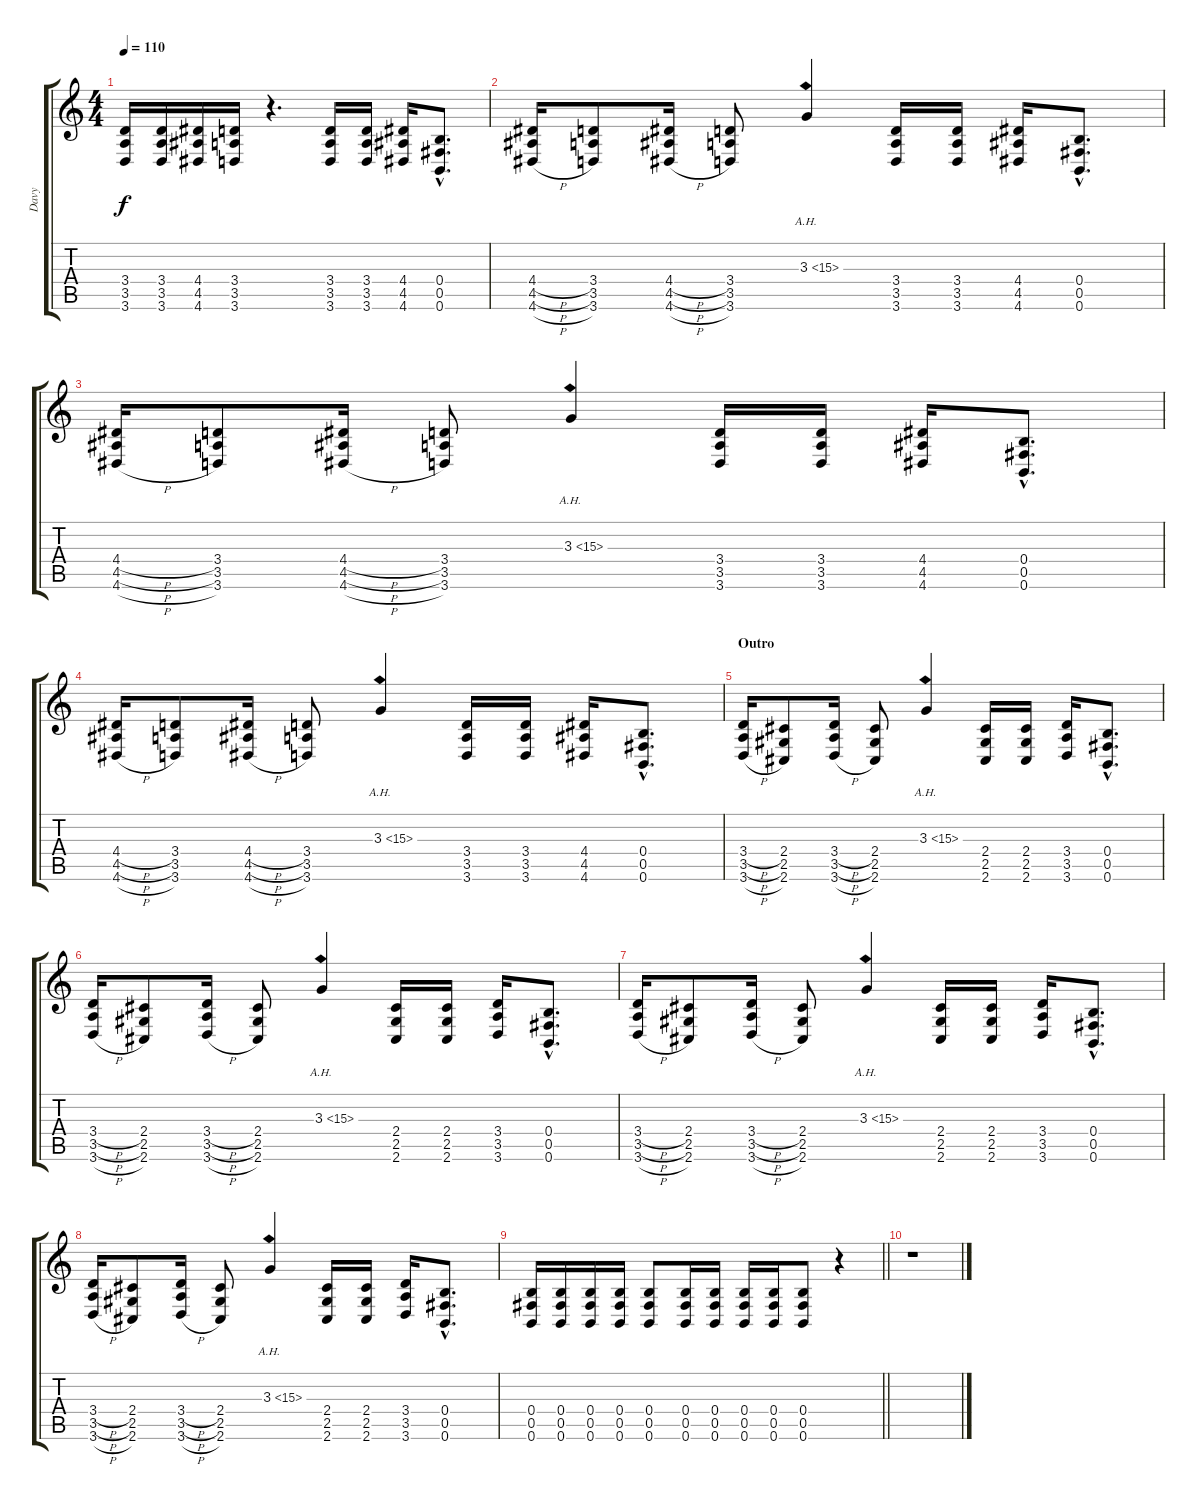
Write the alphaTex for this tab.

\track ("Davy" "Davy") {instrument distortionguitar}
\staff {score tabs}
\tuning (Db4 Ab3 E3 B2 Gb2 B1) {hide}
\ts (4 4)
\tempo 110
\clef g2
\ks c
(3.4 3.5 3.6).16{dy f} (3.4 3.5 3.6).16 (4.4 4.5 4.6).16 (3.4 3.5 3.6).16 r.4{d} (3.4 3.5 3.6).16 (3.4 3.5 3.6).16 (4.4 4.5 4.6).16 (0.4{hac} 0.5{hac} 0.6{hac}).8{d} |
(4.4{h} 4.5{h} 4.6{h}).16 (3.4 3.5 3.6).8 (4.4{h} 4.5{h} 4.6{h}).16 (3.4 3.5 3.6).8 3.3{ah 12}.4 (3.4 3.5 3.6).16 (3.4 3.5 3.6).16 (4.4 4.5 4.6).16 (0.4{hac} 0.5{hac} 0.6{hac}).8{d} |
(4.4{h} 4.5{h} 4.6{h}).16 (3.4 3.5 3.6).8 (4.4{h} 4.5{h} 4.6{h}).16 (3.4 3.5 3.6).8 3.3{ah 12}.4 (3.4 3.5 3.6).16 (3.4 3.5 3.6).16 (4.4 4.5 4.6).16 (0.4{hac} 0.5{hac} 0.6{hac}).8{d} |
(4.4{h} 4.5{h} 4.6{h}).16 (3.4 3.5 3.6).8 (4.4{h} 4.5{h} 4.6{h}).16 (3.4 3.5 3.6).8 3.3{ah 12}.4 (3.4 3.5 3.6).16 (3.4 3.5 3.6).16 (4.4 4.5 4.6).16 (0.4{hac} 0.5{hac} 0.6{hac}).8{d} |
\section ("" "Outro")
(3.4{h} 3.5{h} 3.6{h}).16 (2.4 2.5 2.6).8 (3.4{h} 3.5{h} 3.6{h}).16 (2.4 2.5 2.6).8 3.3{ah 12}.4 (2.4 2.5 2.6).16 (2.4 2.5 2.6).16 (3.4 3.5 3.6).16 (0.4{hac} 0.5{hac} 0.6{hac}).8{d} |
(3.4{h} 3.5{h} 3.6{h}).16 (2.4 2.5 2.6).8 (3.4{h} 3.5{h} 3.6{h}).16 (2.4 2.5 2.6).8 3.3{ah 12}.4 (2.4 2.5 2.6).16 (2.4 2.5 2.6).16 (3.4 3.5 3.6).16 (0.4{hac} 0.5{hac} 0.6{hac}).8{d} |
(3.4{h} 3.5{h} 3.6{h}).16 (2.4 2.5 2.6).8 (3.4{h} 3.5{h} 3.6{h}).16 (2.4 2.5 2.6).8 3.3{ah 12}.4 (2.4 2.5 2.6).16 (2.4 2.5 2.6).16 (3.4 3.5 3.6).16 (0.4{hac} 0.5{hac} 0.6{hac}).8{d} |
(3.4{h} 3.5{h} 3.6{h}).16 (2.4 2.5 2.6).8 (3.4{h} 3.5{h} 3.6{h}).16 (2.4 2.5 2.6).8 3.3{ah 12}.4 (2.4 2.5 2.6).16 (2.4 2.5 2.6).16 (3.4 3.5 3.6).16 (0.4{hac} 0.5{hac} 0.6{hac}).8{d} |
\barLineRight lightlight
(0.4 0.5 0.6).16 (0.4 0.5 0.6).16 (0.4 0.5 0.6).16 (0.4 0.5 0.6).16 (0.4 0.5 0.6).8 (0.4 0.5 0.6).16 (0.4 0.5 0.6).16 (0.4 0.5 0.6).16 (0.4 0.5 0.6).16 (0.4 0.5 0.6).8 r.4 |
r.1
